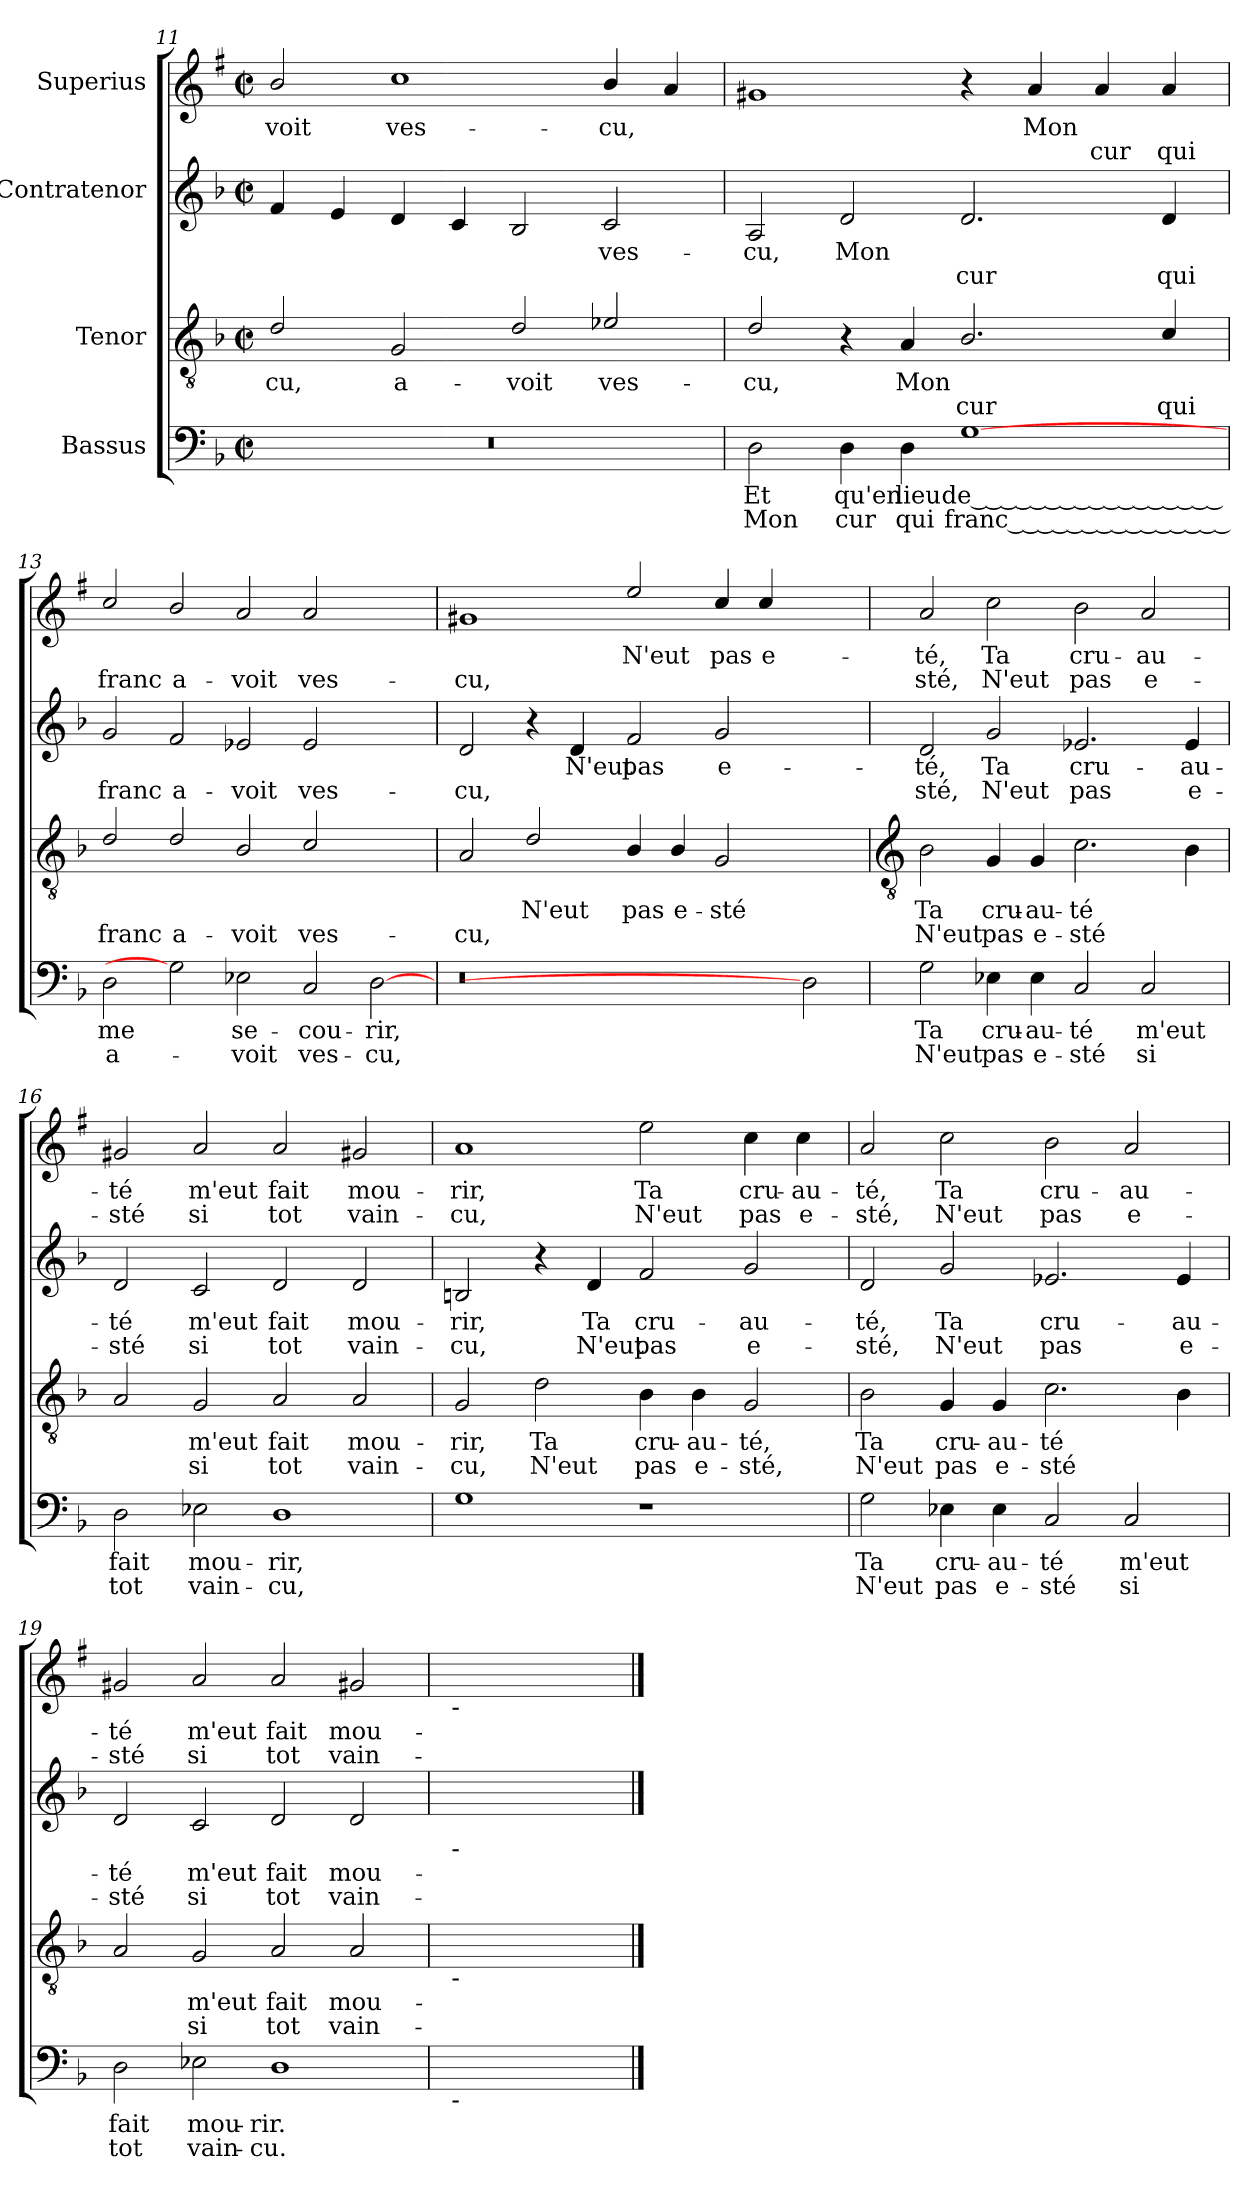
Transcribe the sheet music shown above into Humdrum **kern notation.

**kern	**text	**text	**kern	**text	**text	**kern	**text	**text	**kern	**text	**text
*part4	*part4	*part4	*part3	*part3	*part3	*part2	*part2	*part2	*part1	*part1	*part1
*staff4	*staff4	*staff4	*staff3	*staff3	*staff3	*staff2	*staff2	*staff2	*staff1	*staff1	*staff1
*I"Bassus	*	*	*I"Tenor	*	*	*I"Contratenor	*	*	*I"Superius	*	*
!!LO:LB:g=z
*clefF4	*	*	*clefGv2	*	*	*clefG2	*	*	*clefG2	*	*
*	*	*	*	*	*	*	*	*	*ITrd1c2	*	*
*k[b-]	*	*	*k[b-]	*	*	*k[b-]	*	*	*k[b-]	*	*
*F:	*	*	*F:	*	*	*F:	*	*	*F:	*	*
*M4/2	*	*	*M4/2	*	*	*M4/2	*	*	*M4/2	*	*
*met(c|)	*	*	*met(c|)	*	*	*met(c|)	*	*	*met(c|)	*	*
=11	=11	=11	=11	=11	=11	=11	=11	=11	=11	=11	=11
!	!	!	!	!LO:LY:b	!	!	!	!	!	!	!
*	*	*	*^	*	*	*	*	*	*	*	*
!	!	!	!	!	!LO:LY:b	!	!	!	!	!	!LO:LY:b	!
*	*	*	*	*	*	*	*^	*	*	*^	*	*
!	!	!	!	!	!	!	!	!	!	!	!	!	!LO:LY:b	!
0r	.	.	2d	2d\yy	-cu,	.	4f	4f\yy	.	.	2a	2a\yy	voit	.
.	.	.	.	.	.	.	4e	4e\yy	.	.	.	.	.	.
!	!	!	!	!	!LO:LY:b	!	!	!	!	!	!	!	!	!
!	!	!	!	!	!LO:LY:b	!	!	!	!	!	!	!	!LO:LY:b	!
!	!	!	!	!	!	!	!	!	!	!	!	!	!LO:LY:b	!
.	.	.	2G	2G\yy	a-	.	4d	4d\yy	.	.	1b-	1b-\yy	ves-	.
.	.	.	.	.	.	.	4c	4c\yy	.	.	.	.	.	.
!	!	!	!	!	!LO:LY:b	!	!	!	!	!	!	!	!	!
!	!	!	!	!	!LO:LY:b	!	!	!	!	!	!	!	!	!
.	.	.	2d	2d\yy	-voit	.	2B-	2B-\yy	.	.	.	.	.	.
!	!	!	!	!	!LO:LY:b	!	!	!	!	!	!	!	!	!
!	!	!	!	!	!LO:LY:b	!	!	!	!LO:LY:b	!	!	!	!	!
!	!	!	!	!	!	!	!	!	!LO:LY:b	!	!	!	!LO:LY:b	!
!	!	!	!	!	!	!	!	!	!	!	!	!	!LO:LY:b	!
.	.	.	2e-X	2e-X\yy	ves-	.	2c	2c\yy	-ves-	.	4a	4a\yy	-cu,	.
.	.	.	.	.	.	.	.	.	.	.	4g	4g\yy	.	.
=12	=12	=12	=12	=12	=12	=12	=12	=12	=12	=12	=12	=12	=12	=12
!	!LO:LY:b	!LO:LY:b	!	!	!LO:LY:b	!	!	!	!	!	!	!	!	!
!	!	!	!	!	!LO:LY:b	!	!	!	!LO:LY:b	!	!	!	!	!
!	!	!	!	!	!	!	!	!	!LO:LY:b	!	!	!	!	!
2D	Et	Mon	2d	2d\yy	cu,	.	2A	2A\yy	cu,	.	1f#X	1f#X\yy	.	.
!	!LO:LY:b	!LO:LY:b	!	!	!	!	!	!	!LO:LY:b	!	!	!	!	!
!	!	!	!	!	!	!	!	!	!LO:LY:b	!	!	!	!	!
4D	qu'en	cur	4r	4ryy	.	.	2d	2d\yy	Mon	.	.	.	.	.
!	!LO:LY:b	!LO:LY:b	!	!	!LO:LY:b	!	!	!	!	!	!	!	!	!
!	!	!	!	!	!LO:LY:b	!	!	!	!	!	!	!	!	!
4D	lieu	qui	4A	4A\yy	Mon	.	.	.	.	.	.	.	.	.
!	!LO:LY:b	!LO:LY:b	!	!	!	!LO:LY:b	!	!	!	!	!	!	!	!
!	!	!	!	!	!	!LO:LY:b	!	!	!	!LO:LY:b	!	!	!	!
!	!	!	!	!	!	!	!	!	!	!LO:LY:b	!	!	!	!
[1G	de__________________	franc________________	2.B-	2.B-\yy	.	cur	2.d	2.d\yy	.	cur	4r	4ryy	.	.
!	!	!	!	!	!	!	!	!	!	!	!	!	!LO:LY:b	!
!	!	!	!	!	!	!	!	!	!	!	!	!	!LO:LY:b	!
.	.	.	.	.	.	.	.	.	.	.	4g	4g\yy	Mon	.
!	!	!	!	!	!	!	!	!	!	!	!	!	!	!LO:LY:b
!	!	!	!	!	!	!	!	!	!	!	!	!	!	!LO:LY:b
.	.	.	.	.	.	.	.	.	.	.	4g	4g\yy	.	cur
!	!	!	!	!	!	!LO:LY:b	!	!	!	!	!	!	!	!
!	!	!	!	!	!	!LO:LY:b	!	!	!	!LO:LY:b	!	!	!	!
!	!	!	!	!	!	!	!	!	!	!LO:LY:b	!	!	!	!LO:LY:b
!	!	!	!	!	!	!	!	!	!	!	!	!	!	!LO:LY:b
.	.	.	4c	4c\yy	.	qui	4d	4d\yy	.	qui	4g	4g\yy	.	qui
=13	=13	=13	=13	=13	=13	=13	=13	=13	=13	=13	=13	=13	=13	=13
!	!LO:LY:b	!LO:LY:b	!	!	!	!LO:LY:b	!	!	!	!	!	!	!	!
!	!	!	!	!	!	!LO:LY:b	!	!	!	!LO:LY:b	!	!	!	!
!	!	!	!	!	!	!	!	!	!	!LO:LY:b	!	!	!	!LO:LY:b
!	!	!	!	!	!	!	!	!	!	!	!	!	!	!LO:LY:b
2D	me	a-	2d	2d\yy	.	-franc	2g	2g\yy	.	-franc	2b-	2b-\yy	.	-franc
!	!	!	!	!	!	!LO:LY:b	!	!	!	!	!	!	!	!
!	!	!	!	!	!	!LO:LY:b	!	!	!	!LO:LY:b	!	!	!	!
!	!	!	!	!	!	!	!	!	!	!LO:LY:b	!	!	!	!LO:LY:b
!	!	!	!	!	!	!	!	!	!	!	!	!	!	!LO:LY:b
2G]	.	.	2d	2d\yy	.	a-	2f	2f\yy	.	a-	2a	2a\yy	.	a-
!	!LO:LY:b	!LO:LY:b	!	!	!	!LO:LY:b	!	!	!	!	!	!	!	!
!	!	!	!	!	!	!LO:LY:b	!	!	!	!LO:LY:b	!	!	!	!
!	!	!	!	!	!	!	!	!	!	!LO:LY:b	!	!	!	!LO:LY:b
!	!	!	!	!	!	!	!	!	!	!	!	!	!	!LO:LY:b
2E-X	-se-	-voit	2B-	2B-\yy	.	-voit	2e-X	2e-X\yy	.	-voit	2g	2g\yy	.	-voit
!	!LO:LY:b	!LO:LY:b	!	!	!	!LO:LY:b	!	!	!	!	!	!	!	!
!	!	!	!	!	!	!LO:LY:b	!	!	!	!LO:LY:b	!	!	!	!
!	!	!	!	!	!	!	!	!	!	!LO:LY:b	!	!	!	!LO:LY:b
!	!	!	!	!	!	!	!	!	!	!	!	!	!	!LO:LY:b
2C	cou-	-ves-	2c	2c\yy	.	ves-	2e-	2e-\yy	.	ves-	2g	2g\yy	.	ves-
!	!LO:LY:b	!LO:LY:b	!	!	!	!	!	!	!	!	!	!	!	!
[2D	-rir,	cu,	2ryy	2ryy	.	.	2ryy	2ryy	.	.	2ryy	2ryy	.	.
=14	=14	=14	=14	=14	=14	=14	=14	=14	=14	=14	=14	=14	=14	=14
!	!	!	!	!	!	!LO:LY:b	!	!	!	!	!	!	!	!
!	!	!	!	!	!	!LO:LY:b	!	!	!	!LO:LY:b	!	!	!	!
!	!	!	!	!	!	!	!	!	!	!LO:LY:b	!	!	!	!LO:LY:b
!	!	!	!	!	!	!	!	!	!	!	!	!	!	!LO:LY:b
0r	.	.	2A	2A\yy	.	cu,	2d	2d\yy	.	-cu,	1f#X	1f#X\yy	.	-cu,
!	!	!	!	!	!LO:LY:b	!	!	!	!	!	!	!	!	!
!	!	!	!	!	!LO:LY:b	!	!	!	!	!	!	!	!	!
.	.	.	2d	2d\yy	N'eut	.	4r	4ryy	.	.	.	.	.	.
!	!	!	!	!	!	!	!	!	!LO:LY:b	!	!	!	!	!
!	!	!	!	!	!	!	!	!	!LO:LY:b	!	!	!	!	!
.	.	.	.	.	.	.	4d	4d\yy	N'eut	.	.	.	.	.
!	!	!	!	!	!LO:LY:b	!	!	!	!	!	!	!	!	!
!	!	!	!	!	!LO:LY:b	!	!	!	!LO:LY:b	!	!	!	!	!
!	!	!	!	!	!	!	!	!	!LO:LY:b	!	!	!	!LO:LY:b	!
!	!	!	!	!	!	!	!	!	!	!	!	!	!LO:LY:b	!
.	.	.	4B-	4B-\yy	pas	.	2f	2f\yy	pas	.	2dd	2dd\yy	N'eut	.
!	!	!	!	!	!LO:LY:b	!	!	!	!	!	!	!	!	!
!	!	!	!	!	!LO:LY:b	!	!	!	!	!	!	!	!	!
.	.	.	4B-	4B-\yy	e-	.	.	.	.	.	.	.	.	.
!	!	!	!	!	!LO:LY:b	!	!	!	!	!	!	!	!	!
!	!	!	!	!	!LO:LY:b	!	!	!	!LO:LY:b	!	!	!	!	!
!	!	!	!	!	!	!	!	!	!LO:LY:b	!	!	!	!LO:LY:b	!
!	!	!	!	!	!	!	!	!	!	!	!	!	!LO:LY:b	!
.	.	.	2G	2G\yy	-sté	.	2g	2g\yy	e-	.	4b-	4b-\yy	pas	.
!	!	!	!	!	!	!	!	!	!	!	!	!	!LO:LY:b	!
!	!	!	!	!	!	!	!	!	!	!	!	!	!LO:LY:b	!
.	.	.	.	.	.	.	.	.	.	.	4b-	4b-\yy	e-	.
2D]	.	.	2ryy	2ryy	.	.	2ryy	2ryy	.	.	2ryy	2ryy	.	.
*	*	*	*v	*v	*	*	*	*	*	*	*v	*v	*	*
*	*	*	*	*	*	*v	*v	*	*	*	*	*
!!LO:LB:g=z
=15	=15	=15	=15	=15	=15	=15	=15	=15	=15	=15	=15
*	*	*	*clefGv2	*	*	*	*	*	*	*	*
*	*	*	*^	*	*	*^	*	*	*^	*	*
!	!LO:LY:b	!LO:LY:b	!	!	!LO:LY:b	!LO:LY:b	!	!	!LO:LY:b	!LO:LY:b	!	!	!LO:LY:b	!LO:LY:b
*	*	*	*v	*v	*	*	*	*	*	*	*v	*v	*	*
*	*	*	*	*	*	*v	*v	*	*	*	*	*
2G	Ta	N'eut	2B-	Ta	N'eut	2d	-té,	sté,	2g	-té,	sté,
!	!LO:LY:b	!LO:LY:b	!	!LO:LY:b	!LO:LY:b	!	!LO:LY:b	!LO:LY:b	!	!LO:LY:b	!LO:LY:b
4E-X	cru-	-pas	4G	cru-	-pas	2g	Ta	N'eut	2b-	Ta	N'eut
!	!LO:LY:b	!LO:LY:b	!	!LO:LY:b	!LO:LY:b	!	!	!	!	!	!
4E-	au-	-e-	4G	au-	-e-	.	.	.	.	.	.
!	!LO:LY:b	!LO:LY:b	!	!LO:LY:b	!LO:LY:b	!	!LO:LY:b	!LO:LY:b	!	!LO:LY:b	!LO:LY:b
2C	-té	sté	2.c	-té	sté	2.e-X	cru-	-pas	2a	cru-	-pas
!	!LO:LY:b	!LO:LY:b	!	!	!	!	!	!	!	!LO:LY:b	!LO:LY:b
2C	m'eut	si	.	.	.	.	.	.	2g	au-	-e-
!	!	!	!	!	!	!	!LO:LY:b	!LO:LY:b	!	!	!
.	.	.	4B-	.	.	4e-	au-	-e-	.	.	.
=16	=16	=16	=16	=16	=16	=16	=16	=16	=16	=16	=16
!	!LO:LY:b	!LO:LY:b	!	!	!	!	!LO:LY:b	!LO:LY:b	!	!LO:LY:b	!LO:LY:b
2D	fait	tot	2A	.	.	2d	-té	sté	2f#X	-té	sté
!	!LO:LY:b	!LO:LY:b	!	!LO:LY:b	!LO:LY:b	!	!LO:LY:b	!LO:LY:b	!	!LO:LY:b	!LO:LY:b
2E-X	mou-	-vain-	2G	m'eut	si	2c	m'eut	si	2g	m'eut	si
!	!LO:LY:b	!LO:LY:b	!	!LO:LY:b	!LO:LY:b	!	!LO:LY:b	!LO:LY:b	!	!LO:LY:b	!LO:LY:b
1D	-rir,	cu,	2A	fait	tot	2d	fait	tot	2g	fait	tot
!	!	!	!	!LO:LY:b	!LO:LY:b	!	!LO:LY:b	!LO:LY:b	!	!LO:LY:b	!LO:LY:b
.	.	.	2A	mou-	-vain-	2d	mou-	-vain-	2f#X	mou-	-vain-
=17	=17	=17	=17	=17	=17	=17	=17	=17	=17	=17	=17
!	!	!	!	!LO:LY:b	!LO:LY:b	!	!LO:LY:b	!LO:LY:b	!	!LO:LY:b	!LO:LY:b
1G	.	.	2G	-rir,	cu,	2Bn	-rir,	cu,	1g	-rir,	cu,
!	!	!	!	!LO:LY:b	!LO:LY:b	!	!	!	!	!	!
.	.	.	2d	Ta	N'eut	4r	.	.	.	.	.
!	!	!	!	!	!	!	!LO:LY:b	!LO:LY:b	!	!	!
.	.	.	.	.	.	4d	Ta	N'eut	.	.	.
!	!	!	!	!LO:LY:b	!LO:LY:b	!	!LO:LY:b	!LO:LY:b	!	!LO:LY:b	!LO:LY:b
1r	.	.	4B-	cru-	-pas	2f	cru-	-pas	2dd	Ta	N'eut
!	!	!	!	!LO:LY:b	!LO:LY:b	!	!	!	!	!	!
.	.	.	4B-	au-	-e-	.	.	.	.	.	.
!	!	!	!	!LO:LY:b	!LO:LY:b	!	!LO:LY:b	!LO:LY:b	!	!LO:LY:b	!LO:LY:b
.	.	.	2G	-té,	sté,	2g	au-	-e-	4b-	cru-	-pas
!	!	!	!	!	!	!	!	!	!	!LO:LY:b	!LO:LY:b
.	.	.	.	.	.	.	.	.	4b-	au-	-e-
=18	=18	=18	=18	=18	=18	=18	=18	=18	=18	=18	=18
!	!LO:LY:b	!LO:LY:b	!	!LO:LY:b	!LO:LY:b	!	!LO:LY:b	!LO:LY:b	!	!LO:LY:b	!LO:LY:b
2G	Ta	N'eut	2B-	Ta	N'eut	2d	-té,	sté,	2g	-té,	sté,
!	!LO:LY:b	!LO:LY:b	!	!LO:LY:b	!LO:LY:b	!	!LO:LY:b	!LO:LY:b	!	!LO:LY:b	!LO:LY:b
4E-X	cru-	-pas	4G	cru-	-pas	2g	Ta	N'eut	2b-	Ta	N'eut
!	!LO:LY:b	!LO:LY:b	!	!LO:LY:b	!LO:LY:b	!	!	!	!	!	!
4E-	au-	-e-	4G	au-	-e-	.	.	.	.	.	.
!	!LO:LY:b	!LO:LY:b	!	!LO:LY:b	!LO:LY:b	!	!LO:LY:b	!LO:LY:b	!	!LO:LY:b	!LO:LY:b
2C	-té	sté	2.c	-té	sté	2.e-X	cru-	-pas	2a	cru-	-pas
!	!LO:LY:b	!LO:LY:b	!	!	!	!	!	!	!	!LO:LY:b	!LO:LY:b
2C	m'eut	si	.	.	.	.	.	.	2g	au-	-e-
!	!	!	!	!	!	!	!LO:LY:b	!LO:LY:b	!	!	!
.	.	.	4B-	.	.	4e-	au-	-e-	.	.	.
=19	=19	=19	=19	=19	=19	=19	=19	=19	=19	=19	=19
!	!LO:LY:b	!LO:LY:b	!	!	!	!	!LO:LY:b	!LO:LY:b	!	!LO:LY:b	!LO:LY:b
2D	fait	tot	2A	.	.	2d	-té	sté	2f#X	-té	sté
!	!LO:LY:b	!LO:LY:b	!	!LO:LY:b	!LO:LY:b	!	!LO:LY:b	!LO:LY:b	!	!LO:LY:b	!LO:LY:b
2E-X	mou-	-vain-	2G	m'eut	si	2c	m'eut	si	2g	m'eut	si
!	!LO:LY:b	!LO:LY:b	!	!LO:LY:b	!LO:LY:b	!	!LO:LY:b	!LO:LY:b	!	!LO:LY:b	!LO:LY:b
1D	-rir.	cu.	2A	fait	tot	2d	fait	tot	2g	fait	tot
!	!	!	!	!LO:LY:b	!LO:LY:b	!	!LO:LY:b	!LO:LY:b	!	!LO:LY:b	!LO:LY:b
.	.	.	2A	mou-	-vain-	2d	mou-	-vain-	2f#X	mou-	-vain-
=20	=20	=20	=20	=20	=20	=20	=20	=20	=20	=20	=20
!	!	!	!	!	!	!	!	!	!LO:TX:b:t=-	!	!
!	!	!	!	!	!	!LO:TX:b:t=-	!	!	!	!	!
!	!	!	!LO:TX:b:t=-	!	!	!	!	!	!	!	!
!LO:TX:b:t=-	!	!	!	!	!	!	!	!	!	!	!
!	!	!	!	!LO:LY:b	!LO:LY:b	!	!LO:LY:b	!LO:LY:b	!	!LO:LY:b	!LO:LY:b
0G;<yy	.	.	0G;<yy	-rir.	cu.	0Bn;<yy	-rir.	cu.	0g;<yy	-rir.	cu.
==	==	==	==	==	==	==	==	==	==	==	==
*-	*-	*-	*-	*-	*-	*-	*-	*-	*-	*-	*-
